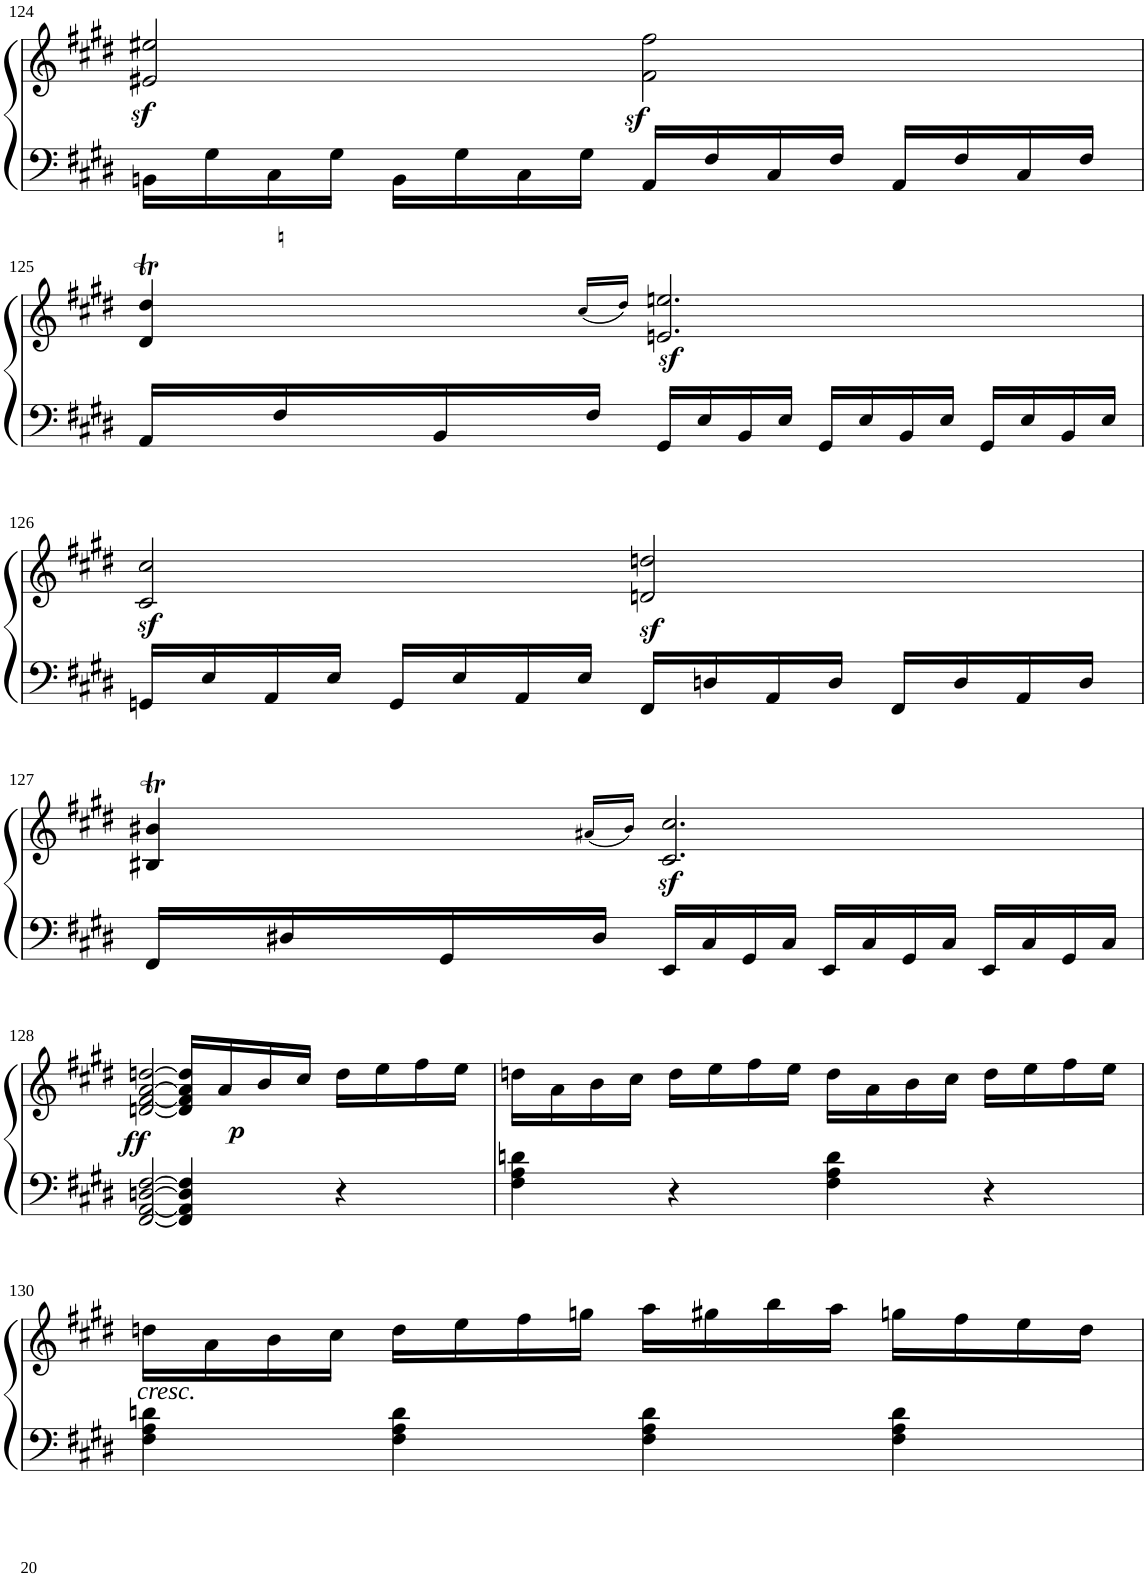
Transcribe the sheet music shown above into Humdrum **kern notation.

**kern	**kern	**dynam
*part1	*part1	*part1
*staff2	*staff1	*staff1/2
*I"Piano	*	*
*I'Pno	*	*
!!LO:PB:g=z
*clefF4	*clefG2	*
*k[f#c#g#d#]	*k[f#c#g#d#]	*
*M4/4	*M4/4	*
*met(c)	*met(c)	*
=124	=124	=124
16BBn\LL	2e#X/z< 2ee#X/z<	.
16G#\	.	.
16C#\	.	.
16G#\JJ	.	.
16BB\LL	.	.
16G#\	.	.
16C#\	.	.
16G#\JJ	.	.
16AA/LL	2f#\z< 2ff#\z<	.
16F#/	.	.
16C#/	.	.
16F#/JJ	.	.
16AA/LL	.	.
16F#/	.	.
16C#/	.	.
16F#/JJ	.	.
!!LO:LB:g=z
=125	=125	=125
*	*^	*
*	*	*Xtuplet	*
16AA/LL	4d#/T 4dd#/T	56....ryy	.
.	.	13440%11ryy	.
.	.	28ee!	.
16F#/	.	.	.
.	.	28dd#!	.
.	.	28een!	.
16BB/	.	.	.
.	.	28dd#!	.
.	.	(28cc#!/LL	.
16F#/JJ	.	.	.
.	.	28dd#!/JJ)	.
.	.	3360%2521ryy	.
!	!	!	!LO:DY:b
16GG#/LL	2.en/^ 2.een/^	.	sf
16E/	.	.	.
16BB/	.	.	.
16E/JJ	.	.	.
16GG#/LL	.	.	.
16E/	.	.	.
16BB/	.	.	.
16E/JJ	.	.	.
16GG#/LL	.	.	.
16E/	.	.	.
16BB/	.	.	.
16E/JJ	.	.	.
*	*v	*v	*
!!LO:LB:g=z
=126	=126	=126
16GGn/LL	2c#/z<^ 2cc#/z<^	.
16E/	.	.
16AA/	.	.
16E/JJ	.	.
16GG/LL	.	.
16E/	.	.
16AA/	.	.
16E/JJ	.	.
16FF#/LL	2dn/z<^ 2ddn/z<^	.
16Dn/	.	.
16AA/	.	.
16D/JJ	.	.
16FF#/LL	.	.
16D/	.	.
16AA/	.	.
16D/JJ	.	.
!!LO:LB:g=z
=127	=127	=127
*	*^	*
16FF#/LL	4B#X/T 4b#X/T	56....ryy	.
.	.	13440%11ryy	.
.	.	28cc#!	.
16D#X/	.	.	.
.	.	28b#!	.
.	.	28cc#!	.
16GG#/	.	.	.
.	.	28b#!	.
.	.	(28a#X!/LL	.
16D#/JJ	.	.	.
.	.	28b#!/JJ)	.
.	.	3360%2521ryy	.
!	!	!	!LO:DY:b
16EE/LL	2.c#/^ 2.cc#/^	.	sf
16C#/	.	.	.
16GG#/	.	.	.
16C#/JJ	.	.	.
16EE/LL	.	.	.
16C#/	.	.	.
16GG#/	.	.	.
16C#/JJ	.	.	.
16EE/LL	.	.	.
16C#/	.	.	.
16GG#/	.	.	.
16C#/JJ	.	.	.
*	*v	*v	*
!!LO:LB:g=z
=128	=128	=128
!	!	!LO:DY:b
[2FF#/ [2AA/ [2Dn/ [2F#/	[2dn/ [2f#/ [2a/ [2ddn/	ff
4FF#/] 4AA/] 4D/] 4F#/]	16d/] 16f#/] 16a/] 16dd/]LL	.
!	!	!LO:DY:b
.	16a/	p
.	16b/	.
.	16cc#/JJ	.
4r	16dd\LL	.
.	16ee\	.
.	16ff#\	.
.	16ee\JJ	.
=129	=129	=129
4F#\ 4A\ 4dn\	16ddn\LL	.
.	16a\	.
.	16b\	.
.	16cc#\JJ	.
4r	16dd\LL	.
.	16ee\	.
.	16ff#\	.
.	16ee\JJ	.
4F#\ 4A\ 4d\	16dd\LL	.
.	16a\	.
.	16b\	.
.	16cc#\JJ	.
4r	16dd\LL	.
.	16ee\	.
.	16ff#\	.
.	16ee\JJ	.
!!LO:LB:g=z
=130	=130	=130
!	!LO:TX:b:i:t=cresc.	!
4F#\ 4A\ 4dn\	16ddn\LL	.
.	16a\	.
.	16b\	.
.	16cc#\JJ	.
4F#\ 4A\ 4d\	16dd\LL	.
.	16ee\	.
.	16ff#\	.
.	16ggn\JJ	.
4F#\ 4A\ 4d\	16aa\LL	.
.	16gg#X\	.
.	16bb\	.
.	16aa\JJ	.
4F#\ 4A\ 4d\	16ggn\LL	.
.	16ff#\	.
.	16ee\	.
.	16dd\JJ	.
=	=	=
*-	*-	*-
